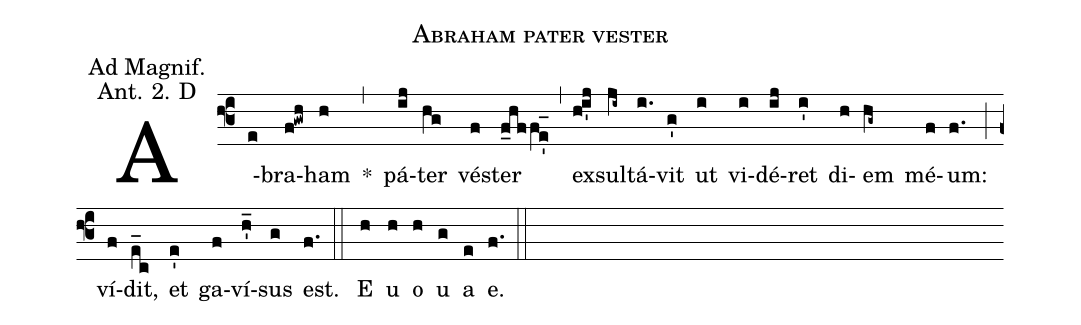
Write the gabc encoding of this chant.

name:Abraham pater vester;
office-part:Antiphona;
mode:2;
annotation: Ad Magnif.;
annotation: Ant. 2. D;
%%
(f3) A(e)bra(f!gwh)ham(h) *(,) pá(ij)ter(hg) vé(f)ster(f_hffe_1') (,) ex(h!i'j)sul(ji~)tá(i.)vit(g') ut(i) vi(i)dé(ij)ret(i') di(h)em(hg~) mé(f)um:(f.) (;) ví(f)dit,(e_c) et(e') ga(f)ví(h'_)sus(g) est.(f.) (::) <eu> E(h) u(h) o(h) u(g) a(e) e.</eu>(f.) (::)
